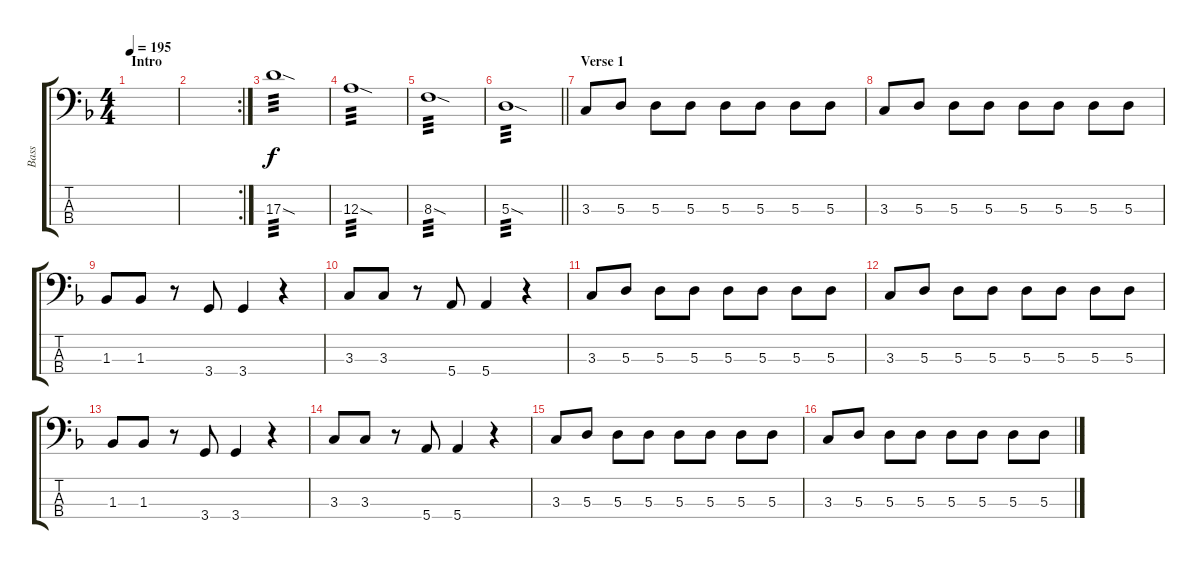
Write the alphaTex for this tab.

\track ("Bass" "Bass") {instrument electricbasspick}
\staff {score tabs}
\tuning (G2 D2 A1 E1) {hide}
\ts (4 4)
\section ("" "Intro")
\tempo 195
\clef f4
\ks f
|
\rc 2
|
17.3{sod}.1{tp 3} |
12.3{sod}.1{tp 3} |
8.3{sod}.1{tp 3} |
\barLineRight lightlight
5.3{sod}.1{tp 3} |
\section ("" "Verse 1")
3.3.8 5.3.8 5.3.8 5.3.8 5.3.8 5.3.8 5.3.8 5.3.8 |
3.3.8 5.3.8 5.3.8 5.3.8 5.3.8 5.3.8 5.3.8 5.3.8 |
1.3.8 1.3.8 r.8 3.4.8 3.4.4 r.4 |
3.3.8 3.3.8 r.8 5.4.8 5.4.4 r.4 |
3.3.8 5.3.8 5.3.8 5.3.8 5.3.8 5.3.8 5.3.8 5.3.8 |
3.3.8 5.3.8 5.3.8 5.3.8 5.3.8 5.3.8 5.3.8 5.3.8 |
1.3.8 1.3.8 r.8 3.4.8 3.4.4 r.4 |
3.3.8 3.3.8 r.8 5.4.8 5.4.4 r.4 |
3.3.8 5.3.8 5.3.8 5.3.8 5.3.8 5.3.8 5.3.8 5.3.8 |
3.3.8 5.3.8 5.3.8 5.3.8 5.3.8 5.3.8 5.3.8 5.3.8
